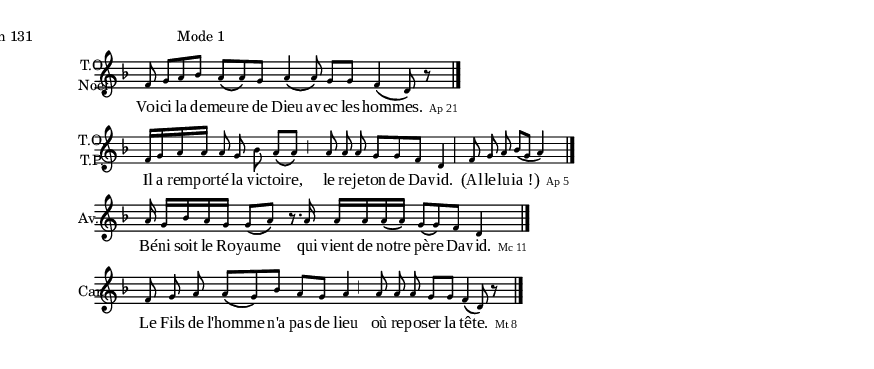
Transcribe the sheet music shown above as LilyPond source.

\version "2.14.0"
 \include "definitions.ly"
 \markup { \hspace #-10 \fill-line { "Psalm 131" "Mode 1" \null \null } }
\noPageBreak
\relative f' { 
	\new Staff {
		\cadenzaOn
		\key f \major
		\set Staff.instrumentName = \markup{ \center-column { T.O. Noël } }
		f8
		\times 2/3 { g8[ a bes] } \times 2/3 { a8[\( a\) g] }
		\times 2/3 { a4\( a8\) }
		g8[ g]
		f4\( d8\) r8
		\endBar
	}
	\addlyrics {
		Voi -- ci la de -- meu -- re de Dieu av -- ec les hom -- mes.
		\markup { \citation #"Ap 21" }
	}
}


\relative f' { 
	\new Staff {
		\cadenzaOn
		\key f \major
		\set Staff.instrumentName = \markup{ \center-column { T.O. T.P. } }
		f16[ g a a]
		\times 2/3 { a8 g bes }
		a[\( a\)]
		\cesure \pespace
		\times 2/3 { a8 a a }
		\times 2/3 { g[ g f] }
		d4
		\barre \pespace
		\times 2/3 { f8 g a }
		bes[\( g]
		a4\)
		\endBar
	}
	\addlyrics {
		Il a rem -- por -- té la vic -- toi -- re, le re -- je -- ton de Da -- vid. "(Al" -- le -- lu -- ia -- " !)" _ 
		\markup { \citation #"Ap 5" }
	}
}



\relative f' { 
	\new Staff {
		\cadenzaOn
		\key f \major
		\set Staff.instrumentName = \markup{ \center-column { Av. } }
		a16
		g[ bes a g]
		g8[\( a\)]
		\espace
		r8.  a16
		a[ a a\( a\)]
		\times 2/3 { g8[\( g\) f] }
		d4
		\endBar
	}
	\addlyrics {
		Bé -- ni soit le Ro -- yau -- me qui vient de no -- tre pè -- re Da -- vid.
		\markup { \citation #"Mc 11" }
	}
}

\relative f' { 
	\new Staff {
		\cadenzaOn
		\key f \major
		\set Staff.instrumentName = \markup{ \center-column { Car. } }
		\times 2/3 { f8 g a }
		\times 2/3 { a[\( g\) bes] }
		a[ g]
		a4
		\cesure \pespace
		\times 2/3 { a8 a a }
		g[ g]
		\times 2/3 { f4\( d8\) } r8
		\endBar
	}
	\addlyrics {
		Le Fils de l'hom -- me n'a pas de lieu où re -- po -- ser la tê -- te.
		\markup { \citation #"Mt 8" }
	}
}

